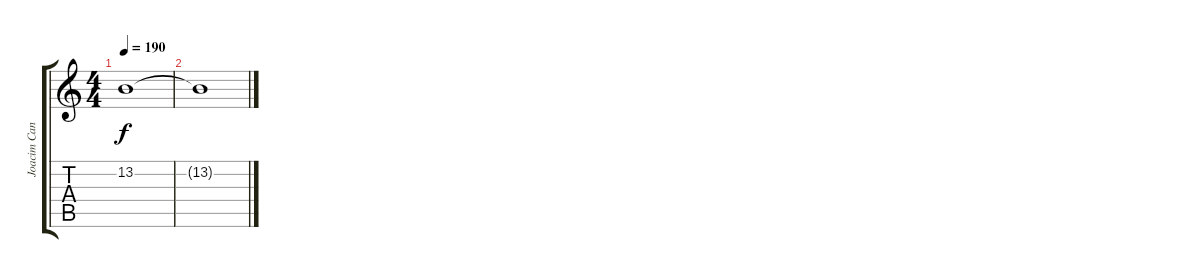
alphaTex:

\track ("Joacim Cans Vocals" "Joacim Can") {instrument lead2sawtooth}
\staff {score tabs}
\tuning (Eb4 Bb3 Gb3 Db3 Ab2 Eb2) {hide}
\ts (4 4)
\tempo 190
\clef g2
\ks c
13.2{t}.1{dy f} |
13.2{t}.1
